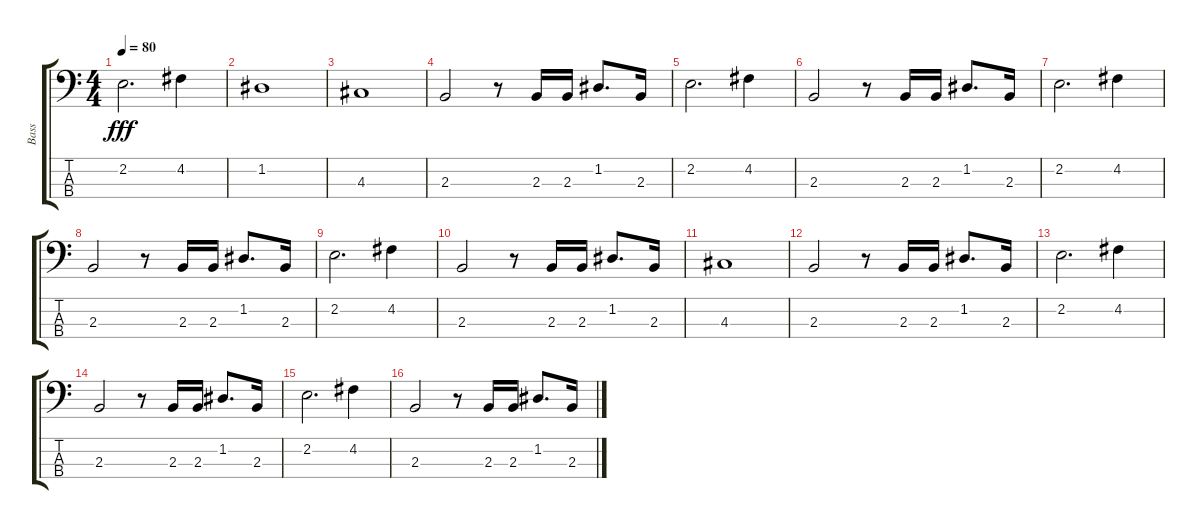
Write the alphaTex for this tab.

\track ("Bass" "Bass") {instrument acousticbass}
\staff {score tabs}
\tuning (G2 D2 A1 E1) {hide}
\ts (4 4)
\tempo 80
\clef f4
\ks c
2.2.2{d dy fff} 4.2.4 |
1.2.1 |
4.3.1 |
2.3.2 r.8 2.3.16 2.3.16 1.2.8{d} 2.3.16 |
2.2.2{d} 4.2.4 |
2.3.2 r.8 2.3.16 2.3.16 1.2.8{d} 2.3.16 |
2.2.2{d} 4.2.4 |
2.3.2 r.8 2.3.16 2.3.16 1.2.8{d} 2.3.16 |
2.2.2{d} 4.2.4 |
2.3.2 r.8 2.3.16 2.3.16 1.2.8{d} 2.3.16 |
4.3.1 |
2.3.2 r.8 2.3.16 2.3.16 1.2.8{d} 2.3.16 |
2.2.2{d} 4.2.4 |
2.3.2 r.8 2.3.16 2.3.16 1.2.8{d} 2.3.16 |
2.2.2{d} 4.2.4 |
2.3.2 r.8 2.3.16 2.3.16 1.2.8{d} 2.3.16
